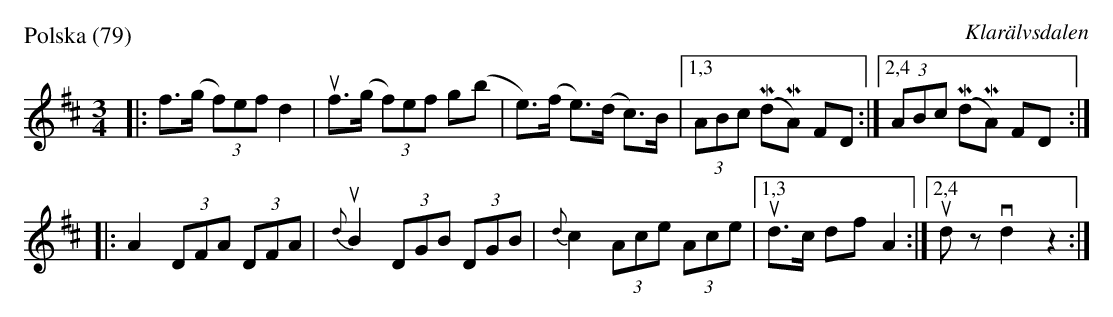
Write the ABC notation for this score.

X:1
P: Polska (79)
O: Klarälvsdalen
M: 3/4
L: 1/8
K: D
|: f>(g (3f)ef d2 | uf>(g (3f)ef g(b | e)>(f e)>(d c)>B |1,3 (3ABc (MdMA) FD :|2,4 (3ABc (MdMA) FD :|
|: A2 (3DFA (3DFA | {d}uB2 (3DGB (3DGB | {d}c2 (3Ace (3Ace |1,3 ud>c df A2 :|2,4 udz vd2 z2 :|
